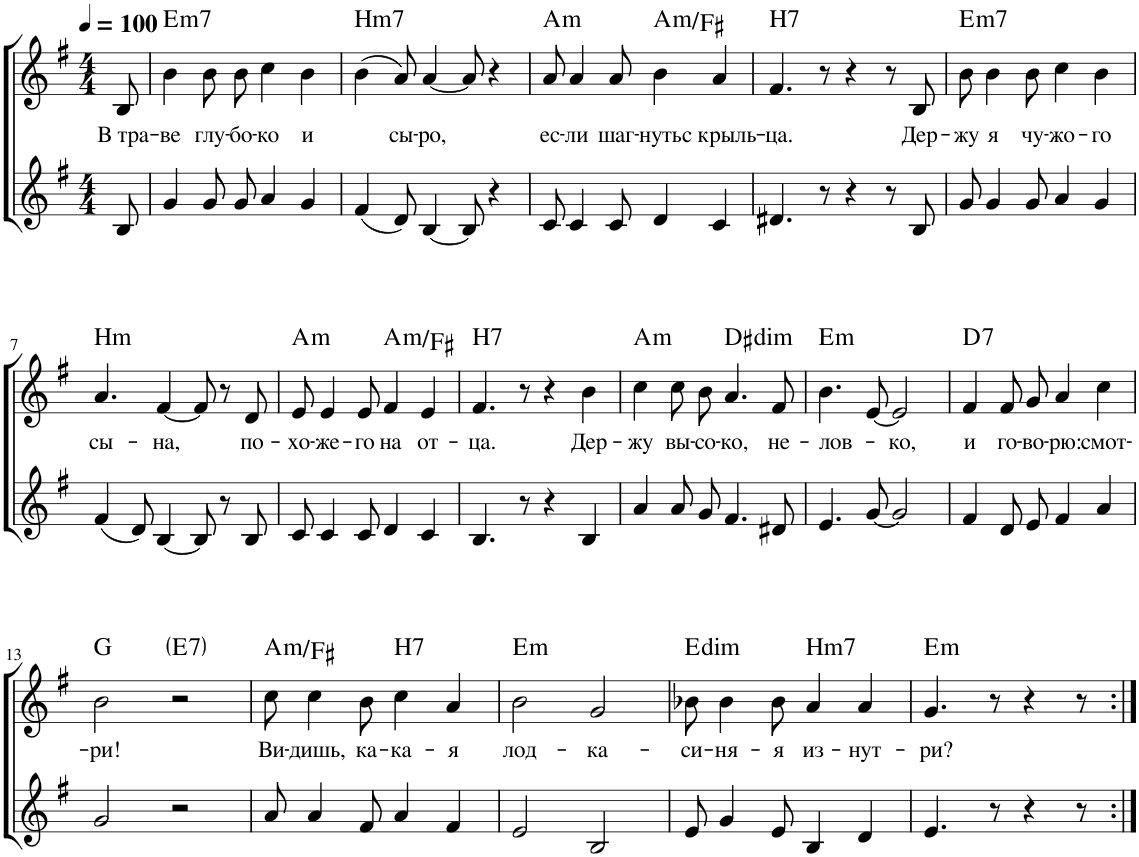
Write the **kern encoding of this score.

**kern	**kern	**text	**harte
*part2	*part1	*part1	*part1
*staff2	*staff1	*staff1	*
*I"Голос	*I"Голос	*	*
*clefG2	*clefG2	*	*
*Trd4c7	*	*	*
*k[f#]	*k[f#]	*	*
*M4/4	*M4/4	*	*
*MM100	*MM100	*	*
=1	=1	=1	=1
!	!	!LO:LY:b	!
8B/	8B/	В тра-	.
=2	=2	=2	=2
!	!	!LO:LY:b	!LO:H:kt=m7
4g/	4b\	-ве	E:min7
!	!	!LO:LY:b	!
8g/L	8b\L	глу-	.
!	!	!LO:LY:b	!
8g/J	8b\J	-бо-	.
!	!	!LO:LY:b	!
4a/	4cc\	-ко	.
!	!	!LO:LY:b	!
4g/	4b\	и	.
=3	=3	=3	=3
!	!	!	!LO:H:kt=Hm7
(4f#/	(4b\	.	N
!	!	!LO:LY:b	!
8d/)	8a/)	сы-	.
!	!	!LO:LY:b	!
[4B/	[4a/	ро,	.
8B/]	8a/]	.	.
4r	4r	.	.
=4	=4	=4	=4
!	!	!LO:LY:b	!LO:H:kt=m
8c/	8a/	ес-	A:min
!	!	!LO:LY:b	!
4c/	4a/	-ли	.
!	!	!LO:LY:b	!
8c/	8a/	шаг-	.
!	!	!LO:LY:b	!LO:H:kt=m
4d/	4b\	-нуть	A:min/6
!	!	!LO:LY:b	!
4c/	4a/	с крыль-	.
=5	=5	=5	=5
!	!	!LO:LY:b	!LO:H:kt=H7
4.d#X/	4.f#/	-ца.	N
8r	8r	.	.
4r	4r	.	.
8r	8r	.	.
!	!	!LO:LY:b	!
8B/	8B/	Дер-	.
=6	=6	=6	=6
!	!	!LO:LY:b	!LO:H:kt=m7
8g/	8b\	-жу	E:min7
!	!	!LO:LY:b	!
4g/	4b\	я	.
!	!	!LO:LY:b	!
8g/	8b\	чу-	.
!	!	!LO:LY:b	!
4a/	4cc\	-жо-	.
!	!	!LO:LY:b	!
4g/	4b\	-го	.
!!LO:LB:g=z
=7	=7	=7	=7
!	!	!LO:LY:b	!LO:H:kt=Hm
(4f#/	4.a/	сы-	N
8d/)	.	.	.
!	!	!LO:LY:b	!
[4B/	[4f#/	-на,	.
8B/]	8f#/]	.	.
8r	8r	.	.
!	!	!LO:LY:b	!
8B/	8d/	по-	.
=8	=8	=8	=8
!	!	!LO:LY:b	!LO:H:kt=m
8c/	8e/	-хо-	A:min
!	!	!LO:LY:b	!
4c/	4e/	-же-	.
!	!	!LO:LY:b	!
8c/	8e/	-го	.
!	!	!LO:LY:b	!LO:H:kt=m
4d/	4f#/	на	A:min/6
!	!	!LO:LY:b	!
4c/	4e/	от-	.
=9	=9	=9	=9
!	!	!LO:LY:b	!LO:H:kt=H7
4.B/	4.f#/	-ца.	N
8r	8r	.	.
4r	4r	.	.
!	!	!LO:LY:b	!
4B/	4b\	Дер-	.
=10	=10	=10	=10
!	!	!LO:LY:b	!LO:H:kt=m
4a/	4cc\	-жу	A:min
!	!	!LO:LY:b	!
8a/L	8cc\L	вы-	.
!	!	!LO:LY:b	!
8g/J	8b\J	-со-	.
!	!	!LO:LY:b	!LO:H:kt=dim
4.f#/	4.a/	-ко,	D#:dim
!	!	!LO:LY:b	!
8d#X/	8f#/	не-	.
=11	=11	=11	=11
!	!	!LO:LY:b	!LO:H:kt=m
4.e/	4.b\	-лов-	E:min
[8g/	[8e/	.	.
!	!	!LO:LY:b	!
2g/]	2e/]	-ко,	.
=12	=12	=12	=12
!	!	!LO:LY:b	!LO:H:kt=7
4f#/	4f#/	и	D:7
!	!	!LO:LY:b	!
8d/L	8f#/L	го-	.
!	!	!LO:LY:b	!
8e/J	8g/J	-во-	.
!	!	!LO:LY:b	!
4f#/	4a/	-рю:	.
!	!	!LO:LY:b	!
4a/	4cc\	смот-	.
!!LO:LB:g=z
=13	=13	=13	=13
!	!	!LO:LY:b	!
2g/	2b\	-ри!	G:maj
!	!	!	!LO:H:kt=7
2r	2r	.	E:7
=14	=14	=14	=14
!	!	!LO:LY:b	!LO:H:kt=m
8a/	8cc\	Ви-	A:min/6
!	!	!LO:LY:b	!
4a/	4cc\	-дишь,	.
!	!	!LO:LY:b	!
8f#/	8b\	ка-	.
!	!	!LO:LY:b	!LO:H:kt=H7
4a/	4cc\	-ка-	N
!	!	!LO:LY:b	!
4f#/	4a/	-я	.
=15	=15	=15	=15
!	!	!LO:LY:b	!LO:H:kt=m
2e/	2b\	лод-	E:min
!	!	!LO:LY:b	!
2B/	2g/	-ка-	.
=16	=16	=16	=16
!	!	!LO:LY:b	!LO:H:kt=dim
8e/	8b-X\	-си-	E:dim
!	!	!LO:LY:b	!
4g/	4b-\	-ня-	.
!	!	!LO:LY:b	!
8e/	8b-\	-я	.
!	!	!LO:LY:b	!LO:H:kt=Hm7
4B/	4a/	из-	N
!	!	!LO:LY:b	!
4d/	4a/	-нут-	.
=17	=17	=17	=17
!	!	!LO:LY:b	!LO:H:kt=m
4.e/	4.g/	-ри?	E:min
8r	8r	.	.
4r	4r	.	.
8r	8r	.	.
=:|!	=:|!	=:|!	=:|!
*-	*-	*-	*-
